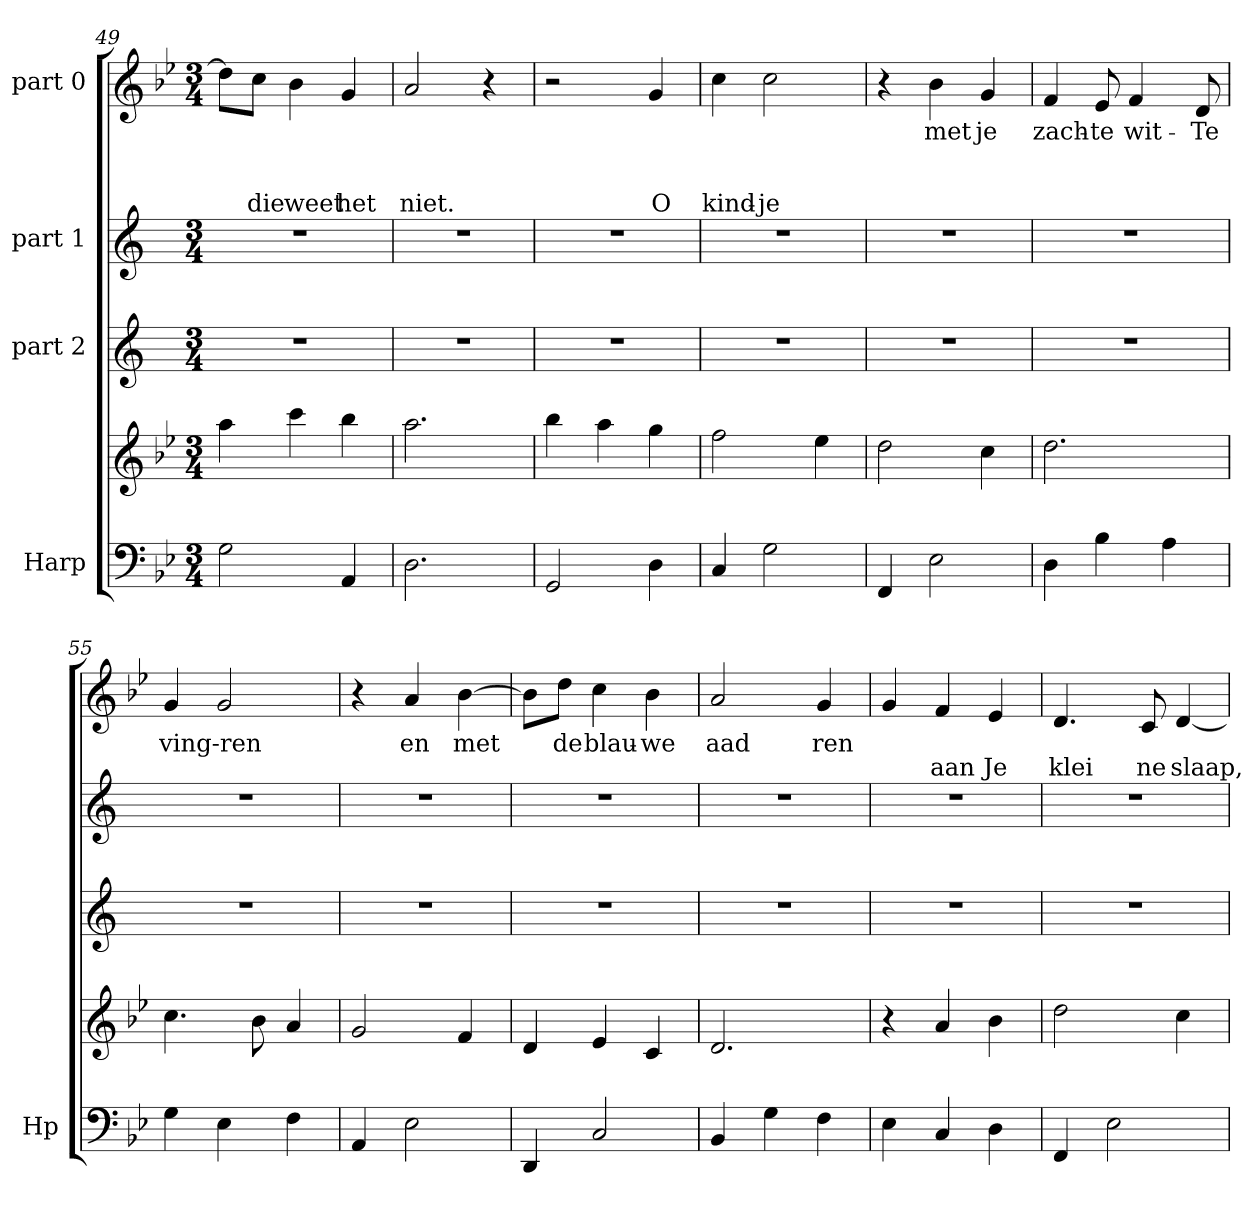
**kern	**kern	**kern	**kern	**kern	**text	**text	**text	**text
*part4	*part4	*part3	*part2	*part1	*part1	*part1	*part1	*part1
*staff5	*staff4	*staff3	*staff2	*staff1	*staff1	*staff1	*staff1	*staff1
*I"Harp	*	*I"part 2	*I"part 1	*I"part 0	*	*	*	*
*I'Hp	*	*	*	*	*	*	*	*
*clefF4	*clefG2	*clefG2	*clefG2	*clefG2	*	*	*	*
*k[b-e-]	*k[b-e-]	*k[]	*k[]	*k[b-e-]	*	*	*	*
*M3/4	*M3/4	*M3/4	*M3/4	*M3/4	*	*	*	*
=49	=49	=49	=49	=49	=49	=49	=49	=49
!	!	!LO:N:vis=2	!LO:N:vis=2	!	!	!	!	!
2G\	4aa\	2.r	2.r	8dd\L]	.	.	.	.
!	!	!	!	!	!	!	!	!LO:LY:b
.	.	.	.	8cc\J	.	.	.	die
!	!	!	!	!	!	!	!	!LO:LY:b
.	4ccc\	.	.	4b-\	.	.	.	weet
!	!	!	!	!	!	!	!	!LO:LY:b
4AA/	4bb-\	.	.	4g/	.	.	.	het
=50	=50	=50	=50	=50	=50	=50	=50	=50
!	!	!LO:N:vis=2	!LO:N:vis=2	!	!	!	!	!LO:LY:b
2.D\	2.aa\	2.r	2.r	2a/	.	.	.	niet.
.	.	.	.	4r	.	.	.	.
=51	=51	=51	=51	=51	=51	=51	=51	=51
!	!	!LO:N:vis=2	!LO:N:vis=2	!	!	!	!	!
2GG/	4bb-\	2.r	2.r	2r	.	.	.	.
.	4aa\	.	.	.	.	.	.	.
!	!	!	!	!	!	!	!	!LO:LY:b
4D\	4gg\	.	.	4g/	.	.	.	O
=52	=52	=52	=52	=52	=52	=52	=52	=52
!	!	!LO:N:vis=2	!LO:N:vis=2	!	!	!	!	!LO:LY:b
4C/	2ff\	2.r	2.r	4cc\	.	.	.	kind -
!	!	!	!	!	!	!	!	!LO:LY:b
2G\	.	.	.	2cc\	.	.	.	je
.	4ee-\	.	.	.	.	.	.	.
!!LO:LB:g=z
=53	=53	=53	=53	=53	=53	=53	=53	=53
!	!	!LO:N:vis=2	!LO:N:vis=2	!	!	!	!	!
4FF/	2dd\	2.r	2.r	4r	.	.	.	.
!	!	!	!	!	!LO:LY:b	!	!	!
2E-\	.	.	.	4b-\	met	.	.	.
!	!	!	!	!	!LO:LY:b	!	!	!
.	4cc\	.	.	4g/	je	.	.	.
=54	=54	=54	=54	=54	=54	=54	=54	=54
!	!	!LO:N:vis=2	!LO:N:vis=2	!	!LO:LY:b	!	!	!
4D\	2.dd\	2.r	2.r	4f/	zach -	.	.	.
!	!	!	!	!	!LO:LY:b	!	!	!
4B-\	.	.	.	8e-/	te	.	.	.
!	!	!	!	!	!LO:LY:b	!	!	!
.	.	.	.	4f/	wit -	.	.	.
4A\	.	.	.	.	.	.	.	.
!	!	!	!	!	!LO:LY:b	!	!	!
.	.	.	.	8d/	Te	.	.	.
=55	=55	=55	=55	=55	=55	=55	=55	=55
!	!	!LO:N:vis=2	!LO:N:vis=2	!	!LO:LY:b	!	!	!
4G\	4.cc\	2.r	2.r	4g/	ving-ren	.	.	.
4E-\	.	.	.	2g/	.	.	.	.
.	8b-\	.	.	.	.	.	.	.
4F\	4a/	.	.	.	.	.	.	.
=56	=56	=56	=56	=56	=56	=56	=56	=56
!	!	!LO:N:vis=2	!LO:N:vis=2	!	!	!	!	!
4AA/	2g/	2.r	2.r	4r	.	.	.	.
!	!	!	!	!	!LO:LY:b	!	!	!
2E-\	.	.	.	4a/	en	.	.	.
!	!	!	!	!	!LO:LY:b	!	!	!
.	4f/	.	.	[4b-\	met	.	.	.
=57	=57	=57	=57	=57	=57	=57	=57	=57
!	!	!LO:N:vis=2	!LO:N:vis=2	!	!	!	!	!
4DD/	4d/	2.r	2.r	8b-\L]	.	.	.	.
!	!	!	!	!	!LO:LY:b	!	!	!
.	.	.	.	8dd\J	de	.	.	.
!	!	!	!	!	!LO:LY:b	!	!	!
2C/	4e-/	.	.	4cc\	blau-	.	.	.
!	!	!	!	!	!LO:LY:b	!	!	!
.	4c/	.	.	4b-\	we	.	.	.
=58	=58	=58	=58	=58	=58	=58	=58	=58
!	!	!LO:N:vis=2	!LO:N:vis=2	!	!LO:LY:b	!	!	!
4BB-/	2.d/	2.r	2.r	2a/	aad	.	.	.
4G\	.	.	.	.	.	.	.	.
!	!	!	!	!	!LO:LY:b	!	!	!
4F\	.	.	.	4g/	ren	.	.	.
!!LO:LB:g=z
=59	=59	=59	=59	=59	=59	=59	=59	=59
!	!	!LO:N:vis=2	!LO:N:vis=2	!	!	!	!	!
4E-\	4r	2.r	2.r	4g/	.	.	.	.
!	!	!	!	!	!	!LO:LY:b	!	!
4C/	4a/	.	.	4f/	.	aan	.	.
!	!	!	!	!	!	!LO:LY:b	!	!
4D\	4b-\	.	.	4e-/	.	Je	.	.
=60	=60	=60	=60	=60	=60	=60	=60	=60
!	!	!LO:N:vis=2	!LO:N:vis=2	!	!	!LO:LY:b	!	!
4FF/	2dd\	2.r	2.r	4.d/	.	klei	.	.
2E-\	.	.	.	.	.	.	.	.
!	!	!	!	!	!	!LO:LY:b	!	!
.	.	.	.	8c/	.	ne	.	.
!	!	!	!	!	!	!LO:LY:b	!	!
.	4cc\	.	.	[4d/	.	slaap,	.	.
=	=	=	=	=	=	=	=	=
*-	*-	*-	*-	*-	*-	*-	*-	*-
